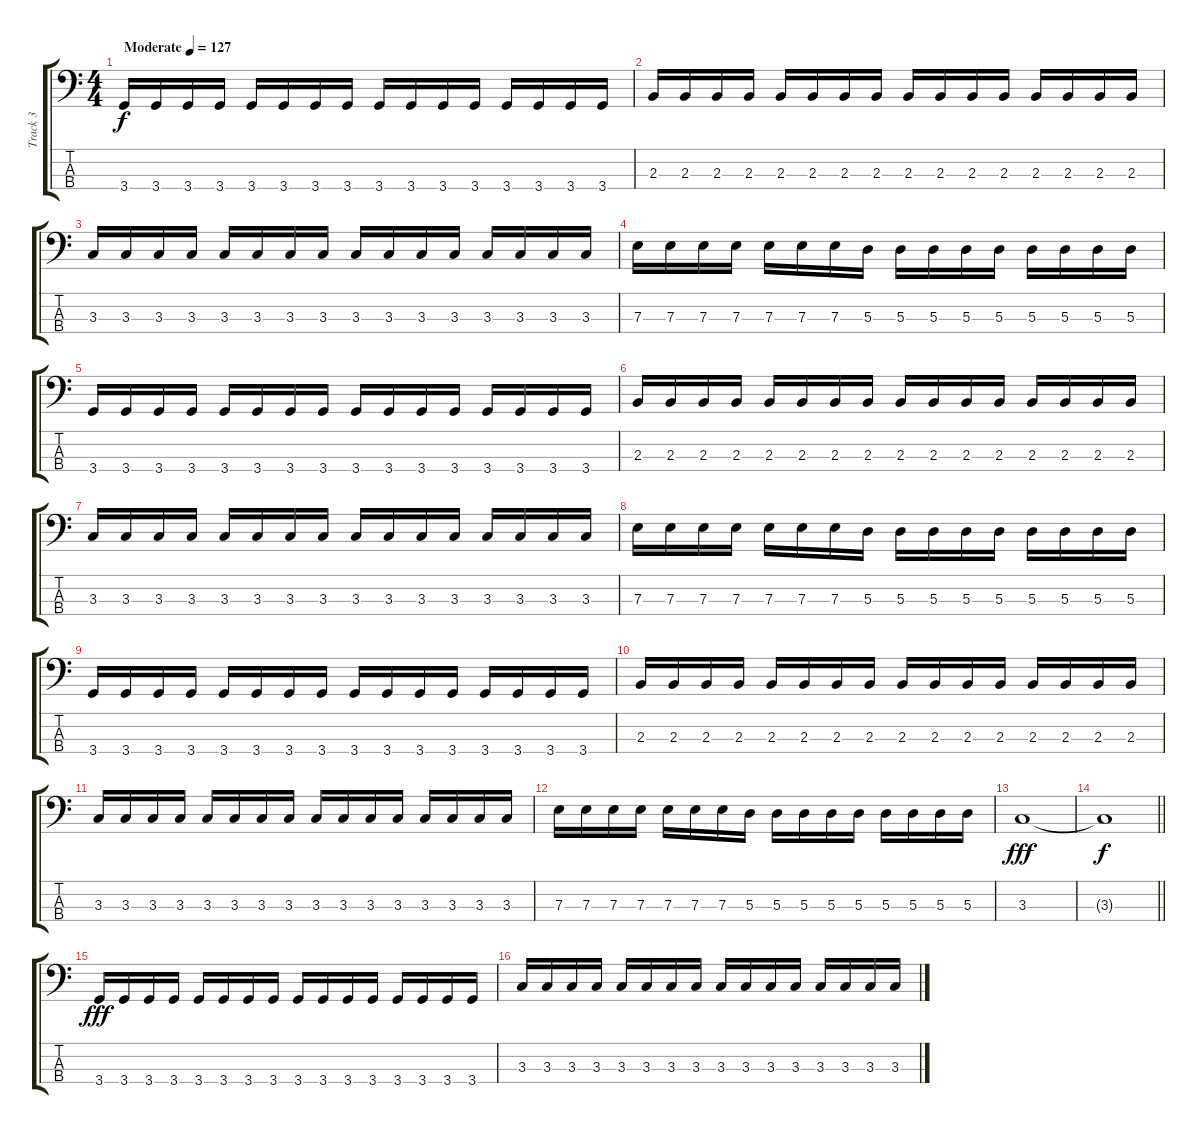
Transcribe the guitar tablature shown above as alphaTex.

\track ("Track 3" "Track 3") {instrument electricbasspick}
\staff {score tabs}
\tuning (G2 D2 A1 E1) {hide}
\ts (4 4)
\tempo (127 "Moderate")
\clef f4
\ks c
3.4.16{dy f instrument electricbasspick} 3.4.16 3.4.16 3.4.16 3.4.16 3.4.16 3.4.16 3.4.16 3.4.16 3.4.16 3.4.16 3.4.16 3.4.16 3.4.16 3.4.16 3.4.16 |
2.3.16 2.3.16 2.3.16 2.3.16 2.3.16 2.3.16 2.3.16 2.3.16 2.3.16 2.3.16 2.3.16 2.3.16 2.3.16 2.3.16 2.3.16 2.3.16 |
3.3.16 3.3.16 3.3.16 3.3.16 3.3.16 3.3.16 3.3.16 3.3.16 3.3.16 3.3.16 3.3.16 3.3.16 3.3.16 3.3.16 3.3.16 3.3.16 |
7.3.16 7.3.16 7.3.16 7.3.16 7.3.16 7.3.16 7.3.16 5.3.16 5.3.16 5.3.16 5.3.16 5.3.16 5.3.16 5.3.16 5.3.16 5.3.16 |
3.4.16 3.4.16 3.4.16 3.4.16 3.4.16 3.4.16 3.4.16 3.4.16 3.4.16 3.4.16 3.4.16 3.4.16 3.4.16 3.4.16 3.4.16 3.4.16 |
2.3.16 2.3.16 2.3.16 2.3.16 2.3.16 2.3.16 2.3.16 2.3.16 2.3.16 2.3.16 2.3.16 2.3.16 2.3.16 2.3.16 2.3.16 2.3.16 |
3.3.16 3.3.16 3.3.16 3.3.16 3.3.16 3.3.16 3.3.16 3.3.16 3.3.16 3.3.16 3.3.16 3.3.16 3.3.16 3.3.16 3.3.16 3.3.16 |
7.3.16 7.3.16 7.3.16 7.3.16 7.3.16 7.3.16 7.3.16 5.3.16 5.3.16 5.3.16 5.3.16 5.3.16 5.3.16 5.3.16 5.3.16 5.3.16 |
3.4.16 3.4.16 3.4.16 3.4.16 3.4.16 3.4.16 3.4.16 3.4.16 3.4.16 3.4.16 3.4.16 3.4.16 3.4.16 3.4.16 3.4.16 3.4.16 |
2.3.16 2.3.16 2.3.16 2.3.16 2.3.16 2.3.16 2.3.16 2.3.16 2.3.16 2.3.16 2.3.16 2.3.16 2.3.16 2.3.16 2.3.16 2.3.16 |
3.3.16 3.3.16 3.3.16 3.3.16 3.3.16 3.3.16 3.3.16 3.3.16 3.3.16 3.3.16 3.3.16 3.3.16 3.3.16 3.3.16 3.3.16 3.3.16 |
7.3.16 7.3.16 7.3.16 7.3.16 7.3.16 7.3.16 7.3.16 5.3.16 5.3.16 5.3.16 5.3.16 5.3.16 5.3.16 5.3.16 5.3.16 5.3.16 |
3.3.1{dy fff} |
\barLineRight lightlight
3.3{t}.1{dy f} |
3.4.16{dy fff} 3.4.16 3.4.16 3.4.16 3.4.16 3.4.16 3.4.16 3.4.16 3.4.16 3.4.16 3.4.16 3.4.16 3.4.16 3.4.16 3.4.16 3.4.16 |
3.3.16 3.3.16 3.3.16 3.3.16 3.3.16 3.3.16 3.3.16 3.3.16 3.3.16 3.3.16 3.3.16 3.3.16 3.3.16 3.3.16 3.3.16 3.3.16
